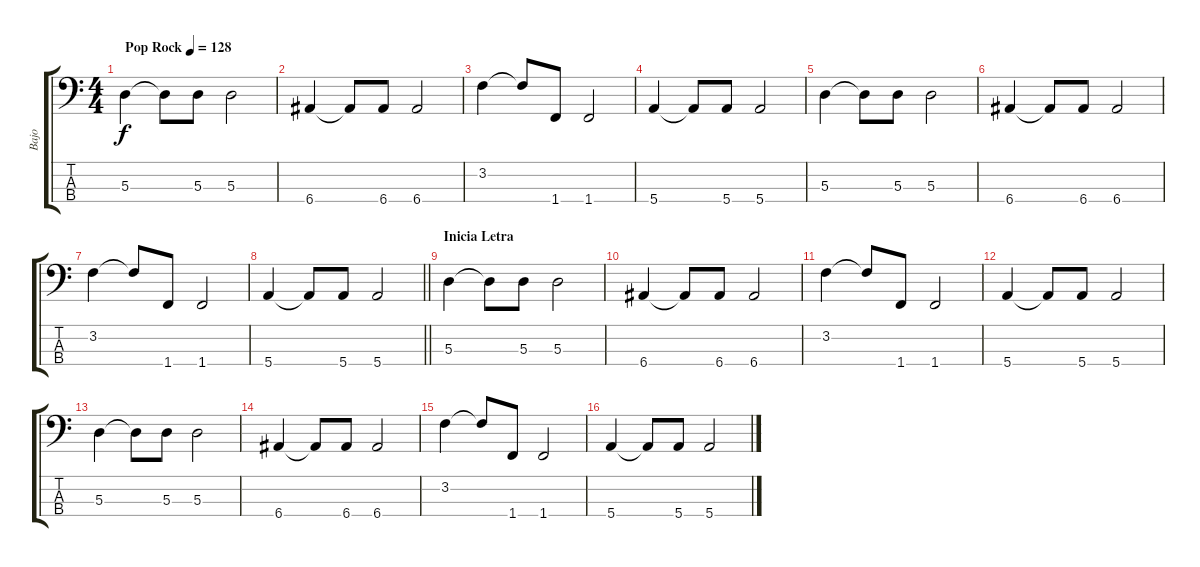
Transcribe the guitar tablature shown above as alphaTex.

\track ("Bajo" "Bajo") {instrument electricbassfinger}
\staff {score tabs}
\tuning (G2 D2 A1 E1) {hide}
\ts (4 4)
\tempo (128 "Pop Rock")
\clef f4
\ks c
5.3.4{dy f instrument electricbassfinger} 5.3{t}.8 5.3.8 5.3.2 |
6.4.4 6.4{t}.8 6.4.8 6.4.2 |
3.2.4 3.2{t}.8 1.4.8 1.4.2 |
5.4.4 5.4{t}.8 5.4.8 5.4.2 |
5.3.4 5.3{t}.8 5.3.8 5.3.2 |
6.4.4 6.4{t}.8 6.4.8 6.4.2 |
3.2.4 3.2{t}.8 1.4.8 1.4.2 |
\barLineRight lightlight
5.4.4 5.4{t}.8 5.4.8 5.4.2 |
\section ("" "Inicia Letra")
5.3.4 5.3{t}.8 5.3.8 5.3.2 |
6.4.4 6.4{t}.8 6.4.8 6.4.2 |
3.2.4 3.2{t}.8 1.4.8 1.4.2 |
5.4.4 5.4{t}.8 5.4.8 5.4.2 |
5.3.4 5.3{t}.8 5.3.8 5.3.2 |
6.4.4 6.4{t}.8 6.4.8 6.4.2 |
3.2.4 3.2{t}.8 1.4.8 1.4.2 |
5.4.4 5.4{t}.8 5.4.8 5.4.2
